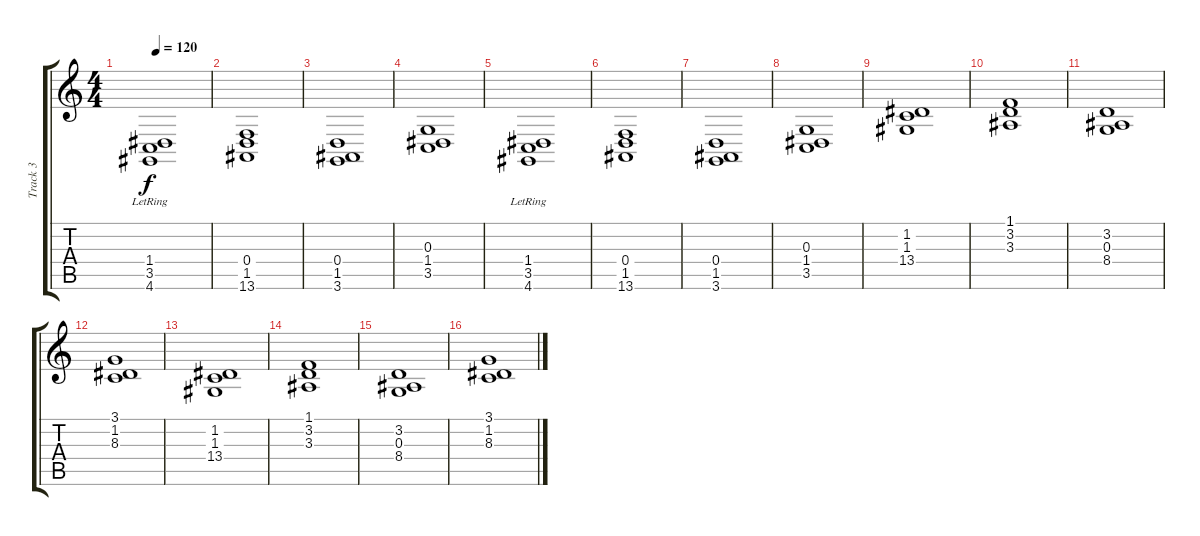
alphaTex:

\track ("Track 3" "Track 3") {instrument pad3polysynth}
\staff {score tabs}
\tuning (E4 B3 G3 D3 A2 E2) {hide}
\ts (4 4)
\tempo 120
\clef g2
\ks c
(1.4{lr} 3.5 4.6).1{dy f} |
(0.4 1.5 13.6).1 |
(0.4 1.5 3.6).1 |
(0.3 1.4 3.5).1 |
(1.4{lr} 3.5 4.6).1 |
(0.4 1.5 13.6).1 |
(0.4 1.5 3.6).1 |
(0.3 1.4 3.5).1 |
(1.2 1.3 13.4).1{volume 10 instrument lead8bassandlead} |
(1.1 3.2 3.3).1 |
(3.2 0.3 8.4).1 |
(3.1 1.2 8.3).1 |
(1.2 1.3 13.4).1 |
(1.1 3.2 3.3).1 |
(3.2 0.3 8.4).1 |
(3.1 1.2 8.3).1
